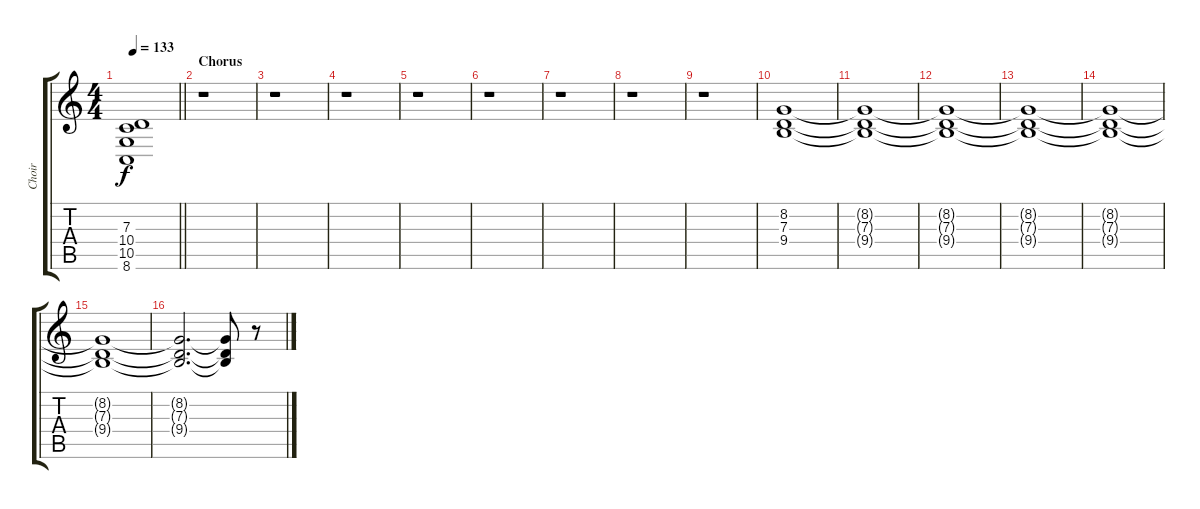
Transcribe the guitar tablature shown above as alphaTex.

\track ("Choir" "Choir") {instrument choiraahs}
\staff {score tabs}
\tuning (E4 B3 G3 D3 A2 E2) {hide}
\ts (4 4)
\tempo 133
\clef g2
\barLineRight lightlight
\ks c
(7.3{t} 10.4{t} 10.5{t} 8.6{t}).1{dy f} |
\section ("" "Chorus")
r.1 |
r.1 |
r.1 |
r.1 |
r.1 |
r.1 |
r.1 |
r.1 |
(8.2 7.3 9.4).1{volume 13 instrument voiceoohs} |
(8.2{t} 7.3{t} 9.4{t}).1 |
(8.2{t} 7.3{t} 9.4{t}).1 |
(8.2{t} 7.3{t} 9.4{t}).1 |
(8.2{t} 7.3{t} 9.4{t}).1 |
(8.2{t} 7.3{t} 9.4{t}).1 |
(8.2{t} 7.3{t} 9.4{t}).2{d} (8.2{t} 7.3{t} 9.4{t}).8 r.8
